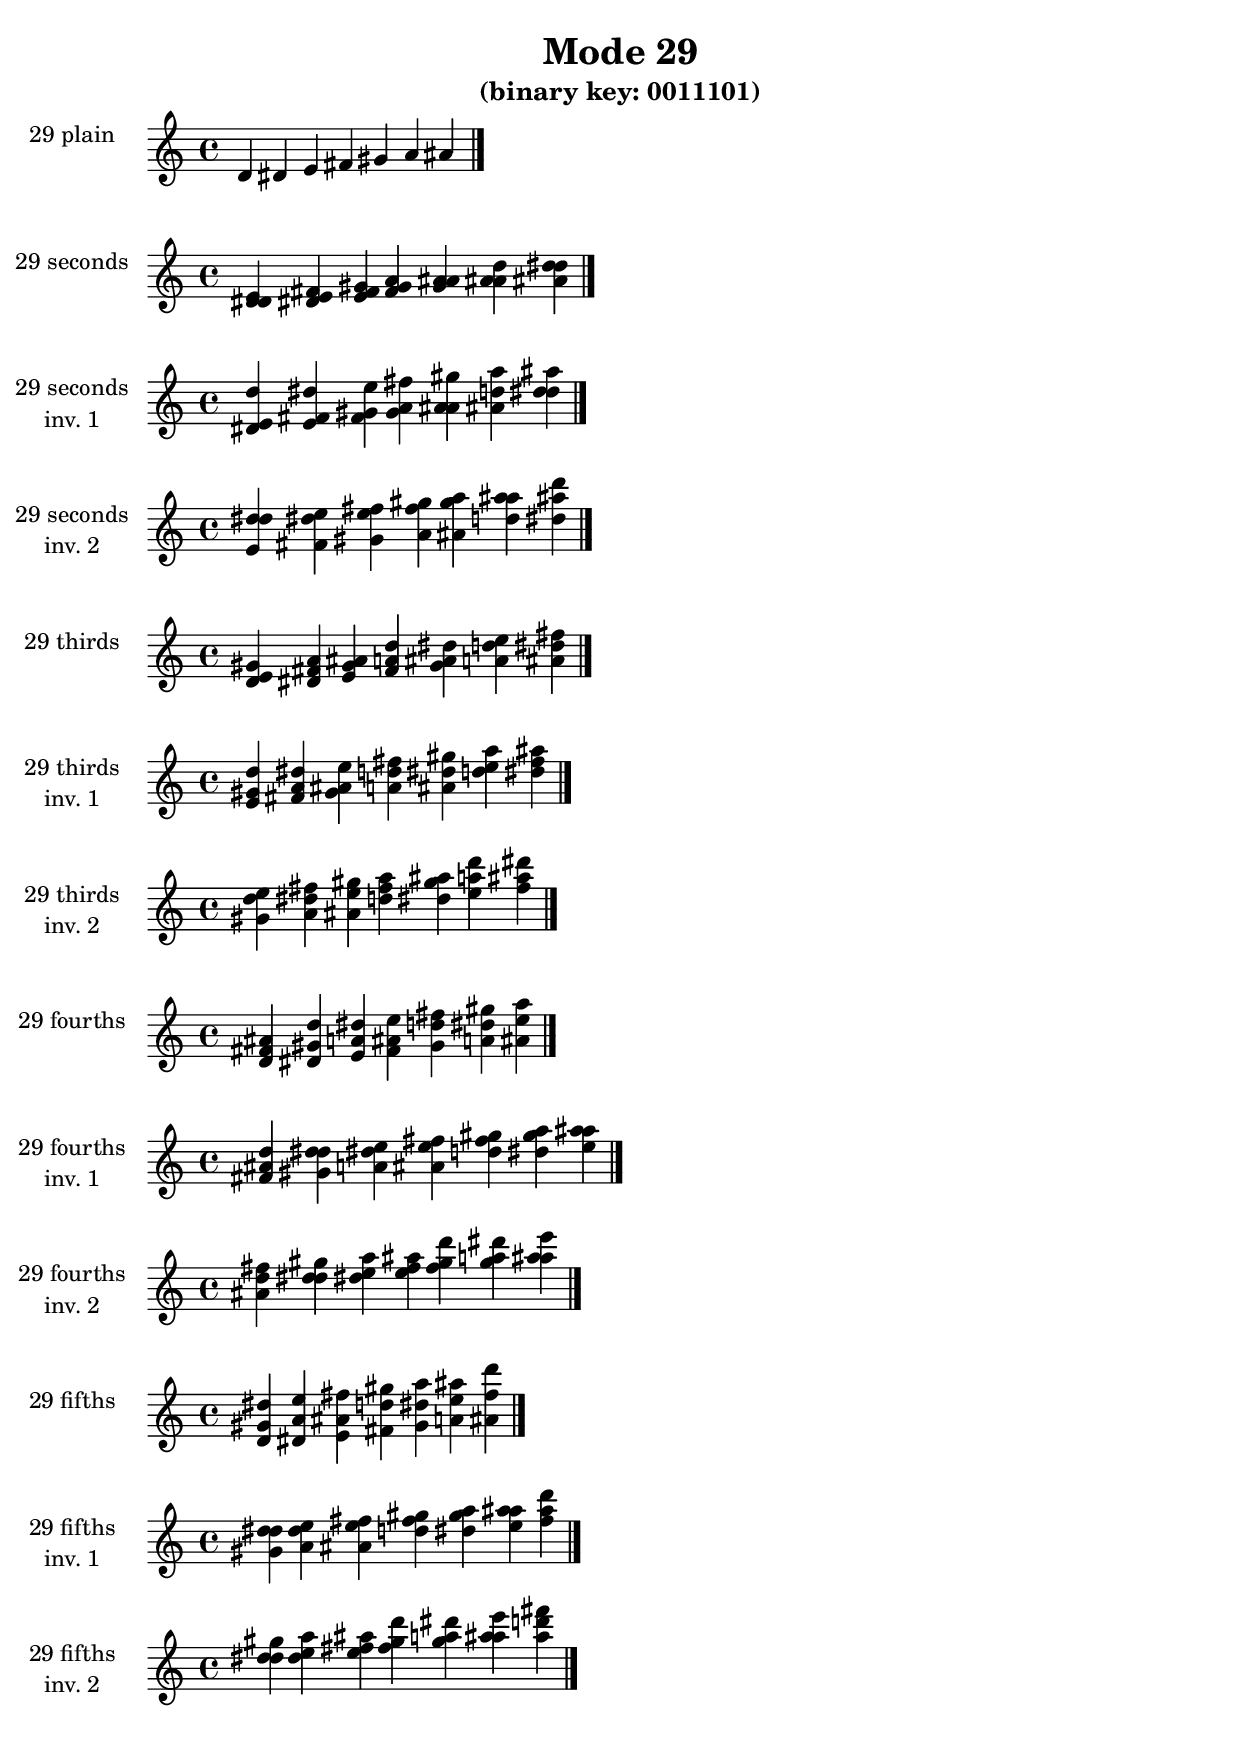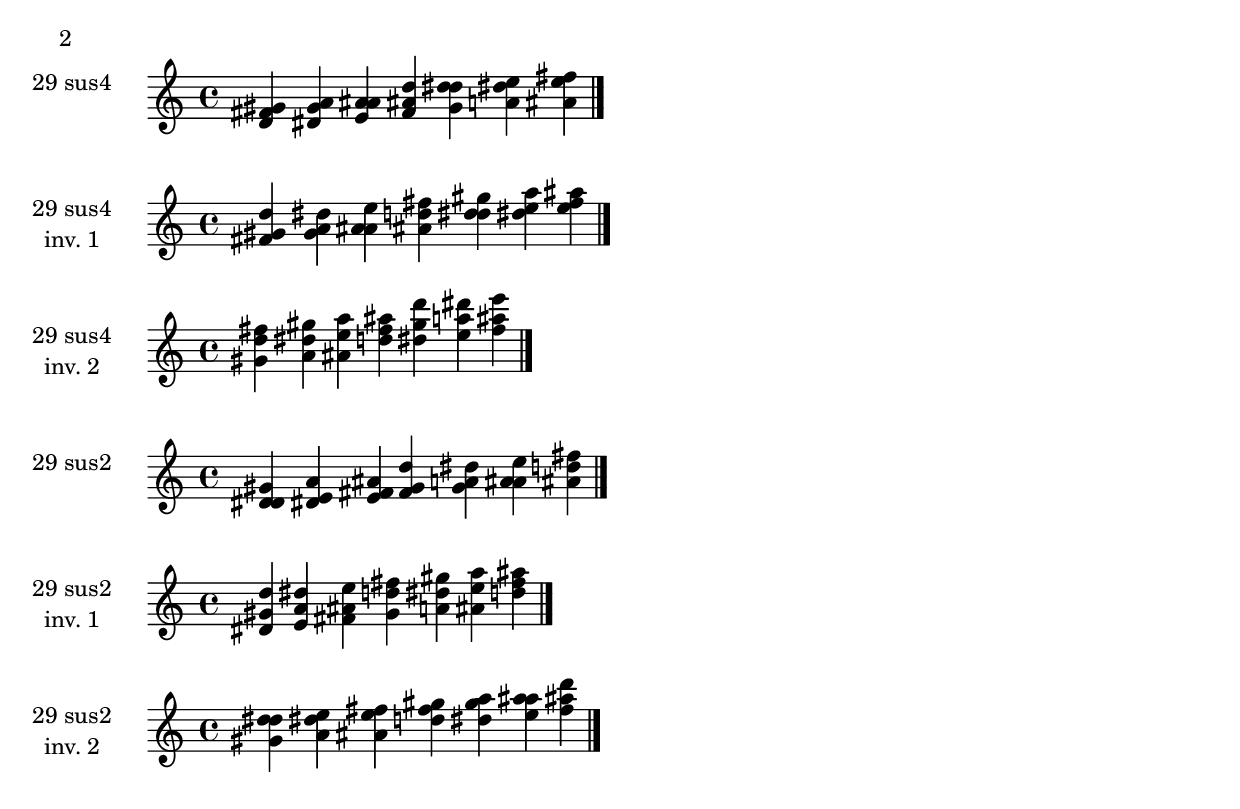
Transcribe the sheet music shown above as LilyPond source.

\version "2.19.0"

\header {
  title = "Mode 29"
  subtitle = "(binary key: 0011101)"
 %% Remove default LilyPond tagline
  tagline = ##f
}

\paper {
  #(set-paper-size "a4")
}

global = {
  \key c \major
  \time 4/4
  \tempo 4=100
}

\book {
  \score {
    \new Staff \with {
      instrumentName =  \markup { \column {
         \hcenter-in #14 \line { 29 plain }
         \hcenter-in #14 \line {  } } }
      midiInstrument = "oboe"
    } { \accidentalStyle "default"
        \cadenzaOn d' dis' e' fis' gis' a' ais'  \cadenzaOff \bar "|." }
    \layout { }
  }
  \score {
    \new Staff \with {
      instrumentName =  \markup { \column {
         \hcenter-in #14 \line { 29 seconds }
         \hcenter-in #14 \line {  } } }
      midiInstrument = "oboe"
    } { \accidentalStyle "default"
        \cadenzaOn <d' dis' e'> <dis' e' fis'> <e' fis' gis'> <fis' gis' a'> <gis' a' ais'> <a' ais' d''> <ais' d'' dis''>  \cadenzaOff \bar "|." }
    \layout { }
  }
  \score {
    \new Staff \with {
      instrumentName =  \markup { \column {
         \hcenter-in #14 \line { 29 seconds }
         \hcenter-in #14 \line { inv. 1 } } }
      midiInstrument = "oboe"
    } { \accidentalStyle "default"
        \cadenzaOn <dis' e' d''> <e' fis' dis''> <fis' gis' e''> <gis' a' fis''> <a' ais' gis''> <ais' d'' a''> <d'' dis'' ais''>  \cadenzaOff \bar "|." }
    \layout { }
  }
  \score {
    \new Staff \with {
      instrumentName =  \markup { \column {
         \hcenter-in #14 \line { 29 seconds }
         \hcenter-in #14 \line { inv. 2 } } }
      midiInstrument = "oboe"
    } { \accidentalStyle "default"
        \cadenzaOn <e' d'' dis''> <fis' dis'' e''> <gis' e'' fis''> <a' fis'' gis''> <ais' gis'' a''> <d'' a'' ais''> <dis'' ais'' d'''>  \cadenzaOff \bar "|." }
    \layout { }
  }
  \score {
    \new Staff \with {
      instrumentName =  \markup { \column {
         \hcenter-in #14 \line { 29 thirds }
         \hcenter-in #14 \line {  } } }
      midiInstrument = "oboe"
    } { \accidentalStyle "default"
        \cadenzaOn <d' e' gis'> <dis' fis' a'> <e' gis' ais'> <fis' a' d''> <gis' ais' dis''> <a' d'' e''> <ais' dis'' fis''>  \cadenzaOff \bar "|." }
    \layout { }
  }
  \score {
    \new Staff \with {
      instrumentName =  \markup { \column {
         \hcenter-in #14 \line { 29 thirds }
         \hcenter-in #14 \line { inv. 1 } } }
      midiInstrument = "oboe"
    } { \accidentalStyle "default"
        \cadenzaOn <e' gis' d''> <fis' a' dis''> <gis' ais' e''> <a' d'' fis''> <ais' dis'' gis''> <d'' e'' a''> <dis'' fis'' ais''>  \cadenzaOff \bar "|." }
    \layout { }
  }
  \score {
    \new Staff \with {
      instrumentName =  \markup { \column {
         \hcenter-in #14 \line { 29 thirds }
         \hcenter-in #14 \line { inv. 2 } } }
      midiInstrument = "oboe"
    } { \accidentalStyle "default"
        \cadenzaOn <gis' d'' e''> <a' dis'' fis''> <ais' e'' gis''> <d'' fis'' a''> <dis'' gis'' ais''> <e'' a'' d'''> <fis'' ais'' dis'''>  \cadenzaOff \bar "|." }
    \layout { }
  }
  \score {
    \new Staff \with {
      instrumentName =  \markup { \column {
         \hcenter-in #14 \line { 29 fourths }
         \hcenter-in #14 \line {  } } }
      midiInstrument = "oboe"
    } { \accidentalStyle "default"
        \cadenzaOn <d' fis' ais'> <dis' gis' d''> <e' a' dis''> <fis' ais' e''> <gis' d'' fis''> <a' dis'' gis''> <ais' e'' a''>  \cadenzaOff \bar "|." }
    \layout { }
  }
  \score {
    \new Staff \with {
      instrumentName =  \markup { \column {
         \hcenter-in #14 \line { 29 fourths }
         \hcenter-in #14 \line { inv. 1 } } }
      midiInstrument = "oboe"
    } { \accidentalStyle "default"
        \cadenzaOn <fis' ais' d''> <gis' d'' dis''> <a' dis'' e''> <ais' e'' fis''> <d'' fis'' gis''> <dis'' gis'' a''> <e'' a'' ais''>  \cadenzaOff \bar "|." }
    \layout { }
  }
  \score {
    \new Staff \with {
      instrumentName =  \markup { \column {
         \hcenter-in #14 \line { 29 fourths }
         \hcenter-in #14 \line { inv. 2 } } }
      midiInstrument = "oboe"
    } { \accidentalStyle "default"
        \cadenzaOn <ais' d'' fis''> <d'' dis'' gis''> <dis'' e'' a''> <e'' fis'' ais''> <fis'' gis'' d'''> <gis'' a'' dis'''> <a'' ais'' e'''>  \cadenzaOff \bar "|." }
    \layout { }
  }
  \score {
    \new Staff \with {
      instrumentName =  \markup { \column {
         \hcenter-in #14 \line { 29 fifths }
         \hcenter-in #14 \line {  } } }
      midiInstrument = "oboe"
    } { \accidentalStyle "default"
        \cadenzaOn <d' gis' dis''> <dis' a' e''> <e' ais' fis''> <fis' d'' gis''> <gis' dis'' a''> <a' e'' ais''> <ais' fis'' d'''>  \cadenzaOff \bar "|." }
    \layout { }
  }
  \score {
    \new Staff \with {
      instrumentName =  \markup { \column {
         \hcenter-in #14 \line { 29 fifths }
         \hcenter-in #14 \line { inv. 1 } } }
      midiInstrument = "oboe"
    } { \accidentalStyle "default"
        \cadenzaOn <gis' dis'' d''> <a' e'' dis''> <ais' fis'' e''> <d'' gis'' fis''> <dis'' a'' gis''> <e'' ais'' a''> <fis'' d''' ais''>  \cadenzaOff \bar "|." }
    \layout { }
  }
  \score {
    \new Staff \with {
      instrumentName =  \markup { \column {
         \hcenter-in #14 \line { 29 fifths }
         \hcenter-in #14 \line { inv. 2 } } }
      midiInstrument = "oboe"
    } { \accidentalStyle "default"
        \cadenzaOn <dis'' d'' gis''> <e'' dis'' a''> <fis'' e'' ais''> <gis'' fis'' d'''> <a'' gis'' dis'''> <ais'' a'' e'''> <d''' ais'' fis'''>  \cadenzaOff \bar "|." }
    \layout { }
  }
  \score {
    \new Staff \with {
      instrumentName =  \markup { \column {
         \hcenter-in #14 \line { 29 sus4 }
         \hcenter-in #14 \line {  } } }
      midiInstrument = "oboe"
    } { \accidentalStyle "default"
        \cadenzaOn <d' fis' gis'> <dis' gis' a'> <e' a' ais'> <fis' ais' d''> <gis' d'' dis''> <a' dis'' e''> <ais' e'' fis''>  \cadenzaOff \bar "|." }
    \layout { }
  }
  \score {
    \new Staff \with {
      instrumentName =  \markup { \column {
         \hcenter-in #14 \line { 29 sus4 }
         \hcenter-in #14 \line { inv. 1 } } }
      midiInstrument = "oboe"
    } { \accidentalStyle "default"
        \cadenzaOn <fis' gis' d''> <gis' a' dis''> <a' ais' e''> <ais' d'' fis''> <d'' dis'' gis''> <dis'' e'' a''> <e'' fis'' ais''>  \cadenzaOff \bar "|." }
    \layout { }
  }
  \score {
    \new Staff \with {
      instrumentName =  \markup { \column {
         \hcenter-in #14 \line { 29 sus4 }
         \hcenter-in #14 \line { inv. 2 } } }
      midiInstrument = "oboe"
    } { \accidentalStyle "default"
        \cadenzaOn <gis' d'' fis''> <a' dis'' gis''> <ais' e'' a''> <d'' fis'' ais''> <dis'' gis'' d'''> <e'' a'' dis'''> <fis'' ais'' e'''>  \cadenzaOff \bar "|." }
    \layout { }
  }
  \score {
    \new Staff \with {
      instrumentName =  \markup { \column {
         \hcenter-in #14 \line { 29 sus2 }
         \hcenter-in #14 \line {  } } }
      midiInstrument = "oboe"
    } { \accidentalStyle "default"
        \cadenzaOn <d' dis' gis'> <dis' e' a'> <e' fis' ais'> <fis' gis' d''> <gis' a' dis''> <a' ais' e''> <ais' d'' fis''>  \cadenzaOff \bar "|." }
    \layout { }
  }
  \score {
    \new Staff \with {
      instrumentName =  \markup { \column {
         \hcenter-in #14 \line { 29 sus2 }
         \hcenter-in #14 \line { inv. 1 } } }
      midiInstrument = "oboe"
    } { \accidentalStyle "default"
        \cadenzaOn <dis' gis' d''> <e' a' dis''> <fis' ais' e''> <gis' d'' fis''> <a' dis'' gis''> <ais' e'' a''> <d'' fis'' ais''>  \cadenzaOff \bar "|." }
    \layout { }
  }
  \score {
    \new Staff \with {
      instrumentName =  \markup { \column {
         \hcenter-in #14 \line { 29 sus2 }
         \hcenter-in #14 \line { inv. 2 } } }
      midiInstrument = "oboe"
    } { \accidentalStyle "default"
        \cadenzaOn <gis' d'' dis''> <a' dis'' e''> <ais' e'' fis''> <d'' fis'' gis''> <dis'' gis'' a''> <e'' a'' ais''> <fis'' ais'' d'''>  \cadenzaOff \bar "|." }
    \layout { }
  }
}

\book {
  \bookOutputSuffix "plain_"
  \score {
    \new Staff \with {
      instrumentName =  \markup { \column {
         \hcenter-in #14 \line { 29 plain }
         \hcenter-in #14 \line {  } } }
      midiInstrument = "oboe"
    } { \accidentalStyle "default"
        \cadenzaOn d' dis' e' fis' gis' a' ais'  \cadenzaOff \bar "|." }
    \midi { }
  }
}
\book {
  \bookOutputSuffix "seconds_"
  \score {
    \new Staff \with {
      instrumentName =  \markup { \column {
         \hcenter-in #14 \line { 29 seconds }
         \hcenter-in #14 \line {  } } }
      midiInstrument = "oboe"
    } { \accidentalStyle "default"
        \cadenzaOn <d' dis' e'> <dis' e' fis'> <e' fis' gis'> <fis' gis' a'> <gis' a' ais'> <a' ais' d''> <ais' d'' dis''>  \cadenzaOff \bar "|." }
    \midi { }
  }
}
\book {
  \bookOutputSuffix "seconds_inv. 1"
  \score {
    \new Staff \with {
      instrumentName =  \markup { \column {
         \hcenter-in #14 \line { 29 seconds }
         \hcenter-in #14 \line { inv. 1 } } }
      midiInstrument = "oboe"
    } { \accidentalStyle "default"
        \cadenzaOn <dis' e' d''> <e' fis' dis''> <fis' gis' e''> <gis' a' fis''> <a' ais' gis''> <ais' d'' a''> <d'' dis'' ais''>  \cadenzaOff \bar "|." }
    \midi { }
  }
}
\book {
  \bookOutputSuffix "seconds_inv. 2"
  \score {
    \new Staff \with {
      instrumentName =  \markup { \column {
         \hcenter-in #14 \line { 29 seconds }
         \hcenter-in #14 \line { inv. 2 } } }
      midiInstrument = "oboe"
    } { \accidentalStyle "default"
        \cadenzaOn <e' d'' dis''> <fis' dis'' e''> <gis' e'' fis''> <a' fis'' gis''> <ais' gis'' a''> <d'' a'' ais''> <dis'' ais'' d'''>  \cadenzaOff \bar "|." }
    \midi { }
  }
}
\book {
  \bookOutputSuffix "thirds_"
  \score {
    \new Staff \with {
      instrumentName =  \markup { \column {
         \hcenter-in #14 \line { 29 thirds }
         \hcenter-in #14 \line {  } } }
      midiInstrument = "oboe"
    } { \accidentalStyle "default"
        \cadenzaOn <d' e' gis'> <dis' fis' a'> <e' gis' ais'> <fis' a' d''> <gis' ais' dis''> <a' d'' e''> <ais' dis'' fis''>  \cadenzaOff \bar "|." }
    \midi { }
  }
}
\book {
  \bookOutputSuffix "thirds_inv. 1"
  \score {
    \new Staff \with {
      instrumentName =  \markup { \column {
         \hcenter-in #14 \line { 29 thirds }
         \hcenter-in #14 \line { inv. 1 } } }
      midiInstrument = "oboe"
    } { \accidentalStyle "default"
        \cadenzaOn <e' gis' d''> <fis' a' dis''> <gis' ais' e''> <a' d'' fis''> <ais' dis'' gis''> <d'' e'' a''> <dis'' fis'' ais''>  \cadenzaOff \bar "|." }
    \midi { }
  }
}
\book {
  \bookOutputSuffix "thirds_inv. 2"
  \score {
    \new Staff \with {
      instrumentName =  \markup { \column {
         \hcenter-in #14 \line { 29 thirds }
         \hcenter-in #14 \line { inv. 2 } } }
      midiInstrument = "oboe"
    } { \accidentalStyle "default"
        \cadenzaOn <gis' d'' e''> <a' dis'' fis''> <ais' e'' gis''> <d'' fis'' a''> <dis'' gis'' ais''> <e'' a'' d'''> <fis'' ais'' dis'''>  \cadenzaOff \bar "|." }
    \midi { }
  }
}
\book {
  \bookOutputSuffix "fourths_"
  \score {
    \new Staff \with {
      instrumentName =  \markup { \column {
         \hcenter-in #14 \line { 29 fourths }
         \hcenter-in #14 \line {  } } }
      midiInstrument = "oboe"
    } { \accidentalStyle "default"
        \cadenzaOn <d' fis' ais'> <dis' gis' d''> <e' a' dis''> <fis' ais' e''> <gis' d'' fis''> <a' dis'' gis''> <ais' e'' a''>  \cadenzaOff \bar "|." }
    \midi { }
  }
}
\book {
  \bookOutputSuffix "fourths_inv. 1"
  \score {
    \new Staff \with {
      instrumentName =  \markup { \column {
         \hcenter-in #14 \line { 29 fourths }
         \hcenter-in #14 \line { inv. 1 } } }
      midiInstrument = "oboe"
    } { \accidentalStyle "default"
        \cadenzaOn <fis' ais' d''> <gis' d'' dis''> <a' dis'' e''> <ais' e'' fis''> <d'' fis'' gis''> <dis'' gis'' a''> <e'' a'' ais''>  \cadenzaOff \bar "|." }
    \midi { }
  }
}
\book {
  \bookOutputSuffix "fourths_inv. 2"
  \score {
    \new Staff \with {
      instrumentName =  \markup { \column {
         \hcenter-in #14 \line { 29 fourths }
         \hcenter-in #14 \line { inv. 2 } } }
      midiInstrument = "oboe"
    } { \accidentalStyle "default"
        \cadenzaOn <ais' d'' fis''> <d'' dis'' gis''> <dis'' e'' a''> <e'' fis'' ais''> <fis'' gis'' d'''> <gis'' a'' dis'''> <a'' ais'' e'''>  \cadenzaOff \bar "|." }
    \midi { }
  }
}
\book {
  \bookOutputSuffix "fifths_"
  \score {
    \new Staff \with {
      instrumentName =  \markup { \column {
         \hcenter-in #14 \line { 29 fifths }
         \hcenter-in #14 \line {  } } }
      midiInstrument = "oboe"
    } { \accidentalStyle "default"
        \cadenzaOn <d' gis' dis''> <dis' a' e''> <e' ais' fis''> <fis' d'' gis''> <gis' dis'' a''> <a' e'' ais''> <ais' fis'' d'''>  \cadenzaOff \bar "|." }
    \midi { }
  }
}
\book {
  \bookOutputSuffix "fifths_inv. 1"
  \score {
    \new Staff \with {
      instrumentName =  \markup { \column {
         \hcenter-in #14 \line { 29 fifths }
         \hcenter-in #14 \line { inv. 1 } } }
      midiInstrument = "oboe"
    } { \accidentalStyle "default"
        \cadenzaOn <gis' dis'' d''> <a' e'' dis''> <ais' fis'' e''> <d'' gis'' fis''> <dis'' a'' gis''> <e'' ais'' a''> <fis'' d''' ais''>  \cadenzaOff \bar "|." }
    \midi { }
  }
}
\book {
  \bookOutputSuffix "fifths_inv. 2"
  \score {
    \new Staff \with {
      instrumentName =  \markup { \column {
         \hcenter-in #14 \line { 29 fifths }
         \hcenter-in #14 \line { inv. 2 } } }
      midiInstrument = "oboe"
    } { \accidentalStyle "default"
        \cadenzaOn <dis'' d'' gis''> <e'' dis'' a''> <fis'' e'' ais''> <gis'' fis'' d'''> <a'' gis'' dis'''> <ais'' a'' e'''> <d''' ais'' fis'''>  \cadenzaOff \bar "|." }
    \midi { }
  }
}
\book {
  \bookOutputSuffix "sus4_"
  \score {
    \new Staff \with {
      instrumentName =  \markup { \column {
         \hcenter-in #14 \line { 29 sus4 }
         \hcenter-in #14 \line {  } } }
      midiInstrument = "oboe"
    } { \accidentalStyle "default"
        \cadenzaOn <d' fis' gis'> <dis' gis' a'> <e' a' ais'> <fis' ais' d''> <gis' d'' dis''> <a' dis'' e''> <ais' e'' fis''>  \cadenzaOff \bar "|." }
    \midi { }
  }
}
\book {
  \bookOutputSuffix "sus4_inv. 1"
  \score {
    \new Staff \with {
      instrumentName =  \markup { \column {
         \hcenter-in #14 \line { 29 sus4 }
         \hcenter-in #14 \line { inv. 1 } } }
      midiInstrument = "oboe"
    } { \accidentalStyle "default"
        \cadenzaOn <fis' gis' d''> <gis' a' dis''> <a' ais' e''> <ais' d'' fis''> <d'' dis'' gis''> <dis'' e'' a''> <e'' fis'' ais''>  \cadenzaOff \bar "|." }
    \midi { }
  }
}
\book {
  \bookOutputSuffix "sus4_inv. 2"
  \score {
    \new Staff \with {
      instrumentName =  \markup { \column {
         \hcenter-in #14 \line { 29 sus4 }
         \hcenter-in #14 \line { inv. 2 } } }
      midiInstrument = "oboe"
    } { \accidentalStyle "default"
        \cadenzaOn <gis' d'' fis''> <a' dis'' gis''> <ais' e'' a''> <d'' fis'' ais''> <dis'' gis'' d'''> <e'' a'' dis'''> <fis'' ais'' e'''>  \cadenzaOff \bar "|." }
    \midi { }
  }
}
\book {
  \bookOutputSuffix "sus2_"
  \score {
    \new Staff \with {
      instrumentName =  \markup { \column {
         \hcenter-in #14 \line { 29 sus2 }
         \hcenter-in #14 \line {  } } }
      midiInstrument = "oboe"
    } { \accidentalStyle "default"
        \cadenzaOn <d' dis' gis'> <dis' e' a'> <e' fis' ais'> <fis' gis' d''> <gis' a' dis''> <a' ais' e''> <ais' d'' fis''>  \cadenzaOff \bar "|." }
    \midi { }
  }
}
\book {
  \bookOutputSuffix "sus2_inv. 1"
  \score {
    \new Staff \with {
      instrumentName =  \markup { \column {
         \hcenter-in #14 \line { 29 sus2 }
         \hcenter-in #14 \line { inv. 1 } } }
      midiInstrument = "oboe"
    } { \accidentalStyle "default"
        \cadenzaOn <dis' gis' d''> <e' a' dis''> <fis' ais' e''> <gis' d'' fis''> <a' dis'' gis''> <ais' e'' a''> <d'' fis'' ais''>  \cadenzaOff \bar "|." }
    \midi { }
  }
}
\book {
  \bookOutputSuffix "sus2_inv. 2"
  \score {
    \new Staff \with {
      instrumentName =  \markup { \column {
         \hcenter-in #14 \line { 29 sus2 }
         \hcenter-in #14 \line { inv. 2 } } }
      midiInstrument = "oboe"
    } { \accidentalStyle "default"
        \cadenzaOn <gis' d'' dis''> <a' dis'' e''> <ais' e'' fis''> <d'' fis'' gis''> <dis'' gis'' a''> <e'' a'' ais''> <fis'' ais'' d'''>  \cadenzaOff \bar "|." }
    \midi { }
  }
}
